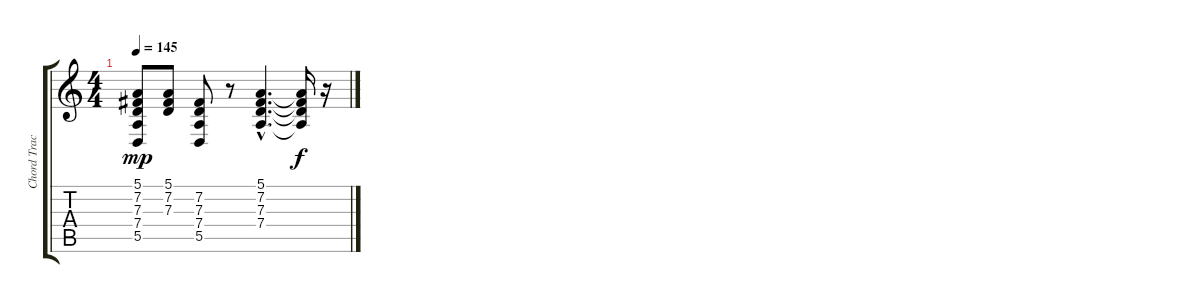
\track ("Chord Track" "Chord Trac") {instrument steeldrums}
\staff {score tabs}
\tuning (E4 B3 G3 D3 A2 E2) {hide}
\ts (4 4)
\tempo 145
\clef g2
\ks c
(5.1 7.2 7.3 7.4 5.5).8{dy mp} (5.1 7.2 7.3).8 (7.2 7.3 7.4 5.5).8 r.8 (5.1{hac} 7.2{hac} 7.3{hac} 7.4{hac}).4{d} (5.1{t} 7.2{t} 7.3{t} 7.4{t}).16{dy f} r.16
